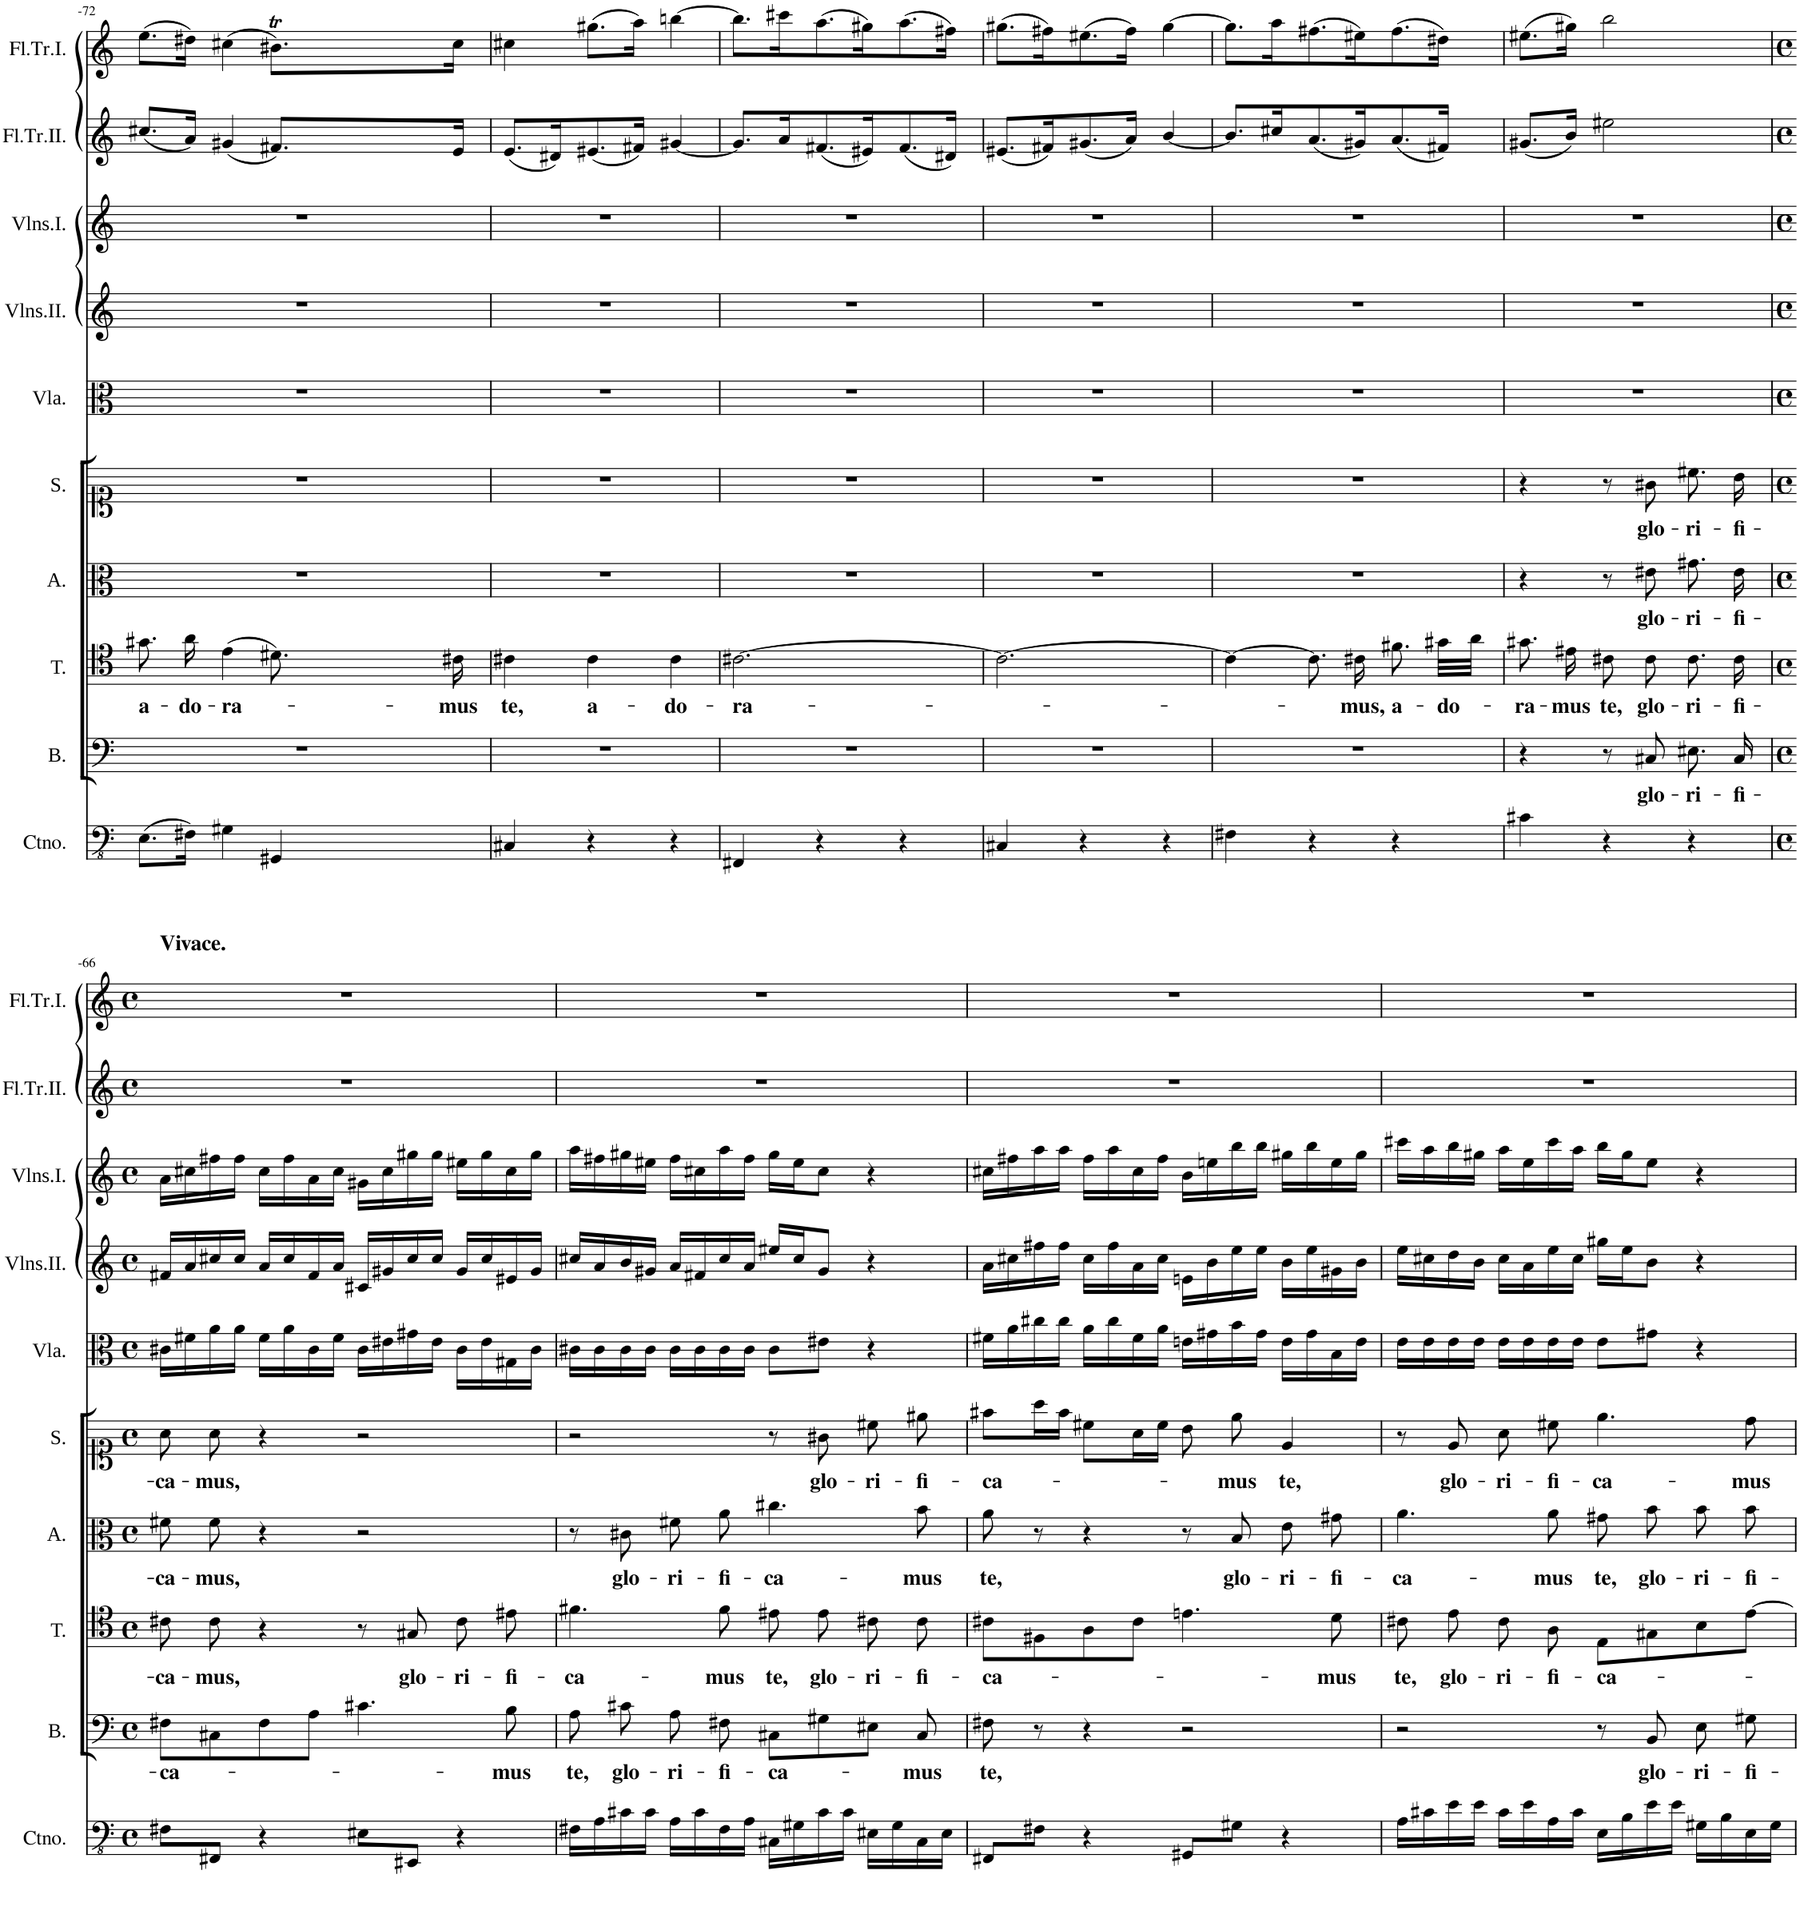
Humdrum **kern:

**kern	**kern	**text	**kern	**text	**kern	**text	**kern	**text	**kern	**kern	**kern	**kern	**kern
*part10	*part9	*part9	*part8	*part8	*part7	*part7	*part6	*part6	*part5	*part4	*part3	*part2	*part1
*staff10	*staff9	*staff9	*staff8	*staff8	*staff7	*staff7	*staff6	*staff6	*staff5	*staff4	*staff3	*staff2	*staff1
*I"Continuo.	*I"Basso.	*	*I"Tenore.	*	*I"Alto.	*	*I"Soprano.	*	*I"Viola	*I"Violino II.	*I"Violino I.	*I"Flauto Traverso II.	*I"Flauto Traverso I.
*I'Ctno.	*I'B.	*	*I'T.	*	*I'A.	*	*I'S.	*	*I'Vla.	*	*	*I'Fl.Tr.II.	*I'Fl.Tr.I.
!!LO:PB:g=z
*clefFv4	*clefF4	*	*clefC4	*	*clefC3	*	*clefC1	*	*clefC3	*clefG2	*clefG2	*clefG2	*clefG2
*k[]	*k[]	*	*k[]	*	*k[]	*	*k[]	*	*k[]	*k[]	*k[]	*k[]	*k[]
*M3/4	*M3/4	*	*M3/4	*	*M3/4	*	*M3/4	*	*M3/4	*M3/4	*M3/4	*M3/4	*M3/4
=72-	=72-	=72-	=72-	=72-	=72-	=72-	=72-	=72-	=72-	=72-	=72-	=72-	=72-
!	!	!	!	!LO:LY:b	!	!	!	!	!	!	!	!	!
*	*	*	*	*	*	*	*	*	*	*	*	*	*^
(8.EE\L	2.r	.	8.g#X\	a-	2.r	.	2.r	.	2.r	2.r	2.r	(8.cc#X/L	(8.ee\L	32ryy
!	!	!	!	!LO:LY:b	!	!	!	!	!	!	!	!	!	!
*	*	*	*	*	*	*	*	*	*	*	*	*	*v	*v
16FF#X\Jk)	.	.	16a\	-do-	.	.	.	.	.	.	.	16a/Jk)	16dd#X\Jk)
!	!	!	!	!LO:LY:b	!	!	!	!	!	!	!	!	!
4GG#X\	.	.	(4e\	-ra-	.	.	.	.	.	.	.	(4g#X/	(4cc#X\
4GGG#X/	.	.	8.d#X\)	.	.	.	.	.	.	.	.	8.f#X/L)	8.b#Xt\L)
*	*	*	*	*	*	*	*	*	*	*	*	*	*^
.	.	.	.	.	.	.	.	.	.	.	.	.	.	32cc#!LLL
.	.	.	.	.	.	.	.	.	.	.	.	.	.	32dd#!
.	.	.	.	.	.	.	.	.	.	.	.	.	.	32cc#!
.	.	.	.	.	.	.	.	.	.	.	.	.	.	32b#!
.	.	.	.	.	.	.	.	.	.	.	.	.	.	32dd#!JJJ
!	!	!	!	!LO:LY:b	!	!	!	!	!	!	!	!	!	!
.	.	.	16c#X\	-mus	.	.	.	.	.	.	.	16e/Jk	16cc#\Jk	16ryy
=71-	=71-	=71-	=71-	=71-	=71-	=71-	=71-	=71-	=71-	=71-	=71-	=71-	=71-	=71-
!	!	!	!	!LO:LY:b	!	!	!	!	!	!	!	!	!	!
*	*	*	*	*	*	*	*	*	*	*	*	*	*v	*v
4CC#X/	2.r	.	4c#X\	te,	2.r	.	2.r	.	2.r	2.r	2.r	(8.e/L	4cc#X\
.	.	.	.	.	.	.	.	.	.	.	.	16d#X/K)	.
!	!	!	!	!LO:LY:b	!	!	!	!	!	!	!	!	!
4r	.	.	4c#\	a-	.	.	.	.	.	.	.	(8.e#X/	(8.gg#X\L
.	.	.	.	.	.	.	.	.	.	.	.	16f#X/Jk)	16aa\Jk)
!	!	!	!	!LO:LY:b	!	!	!	!	!	!	!	!	!
4r	.	.	4c#\	-do-	.	.	.	.	.	.	.	[4g#X/	[4bbn\
=70-	=70-	=70-	=70-	=70-	=70-	=70-	=70-	=70-	=70-	=70-	=70-	=70-	=70-
!	!	!	!	!LO:LY:b	!	!	!	!	!	!	!	!	!
4FFF#X/	2.r	.	[2.c#X\	-ra-	2.r	.	2.r	.	2.r	2.r	2.r	8.g#/L]	8.bb\L]
.	.	.	.	.	.	.	.	.	.	.	.	16a/K	16ccc#X\K
4r	.	.	.	.	.	.	.	.	.	.	.	(8.f#X/	(8.aa\
.	.	.	.	.	.	.	.	.	.	.	.	16e#X/K)	16gg#X\K)
4r	.	.	.	.	.	.	.	.	.	.	.	(8.f#/	(8.aa\
.	.	.	.	.	.	.	.	.	.	.	.	16d#X/Jk)	16ff#X\Jk)
=69-	=69-	=69-	=69-	=69-	=69-	=69-	=69-	=69-	=69-	=69-	=69-	=69-	=69-
4CC#X/	2.r	.	2.c#\_	.	2.r	.	2.r	.	2.r	2.r	2.r	(8.e#X/L	(8.gg#X\L
.	.	.	.	.	.	.	.	.	.	.	.	16f#X/K)	16ff#X\K)
4r	.	.	.	.	.	.	.	.	.	.	.	(8.g#X/	(8.ee#X\
.	.	.	.	.	.	.	.	.	.	.	.	16a/Jk)	16ff#\Jk)
4r	.	.	.	.	.	.	.	.	.	.	.	[4b/	[4gg#\
=68-	=68-	=68-	=68-	=68-	=68-	=68-	=68-	=68-	=68-	=68-	=68-	=68-	=68-
4FF#X\	2.r	.	4c#\_	.	2.r	.	2.r	.	2.r	2.r	2.r	8.b/L]	8.gg#\L]
.	.	.	.	.	.	.	.	.	.	.	.	16cc#X/K	16aa\K
4r	.	.	8.c#\]	.	.	.	.	.	.	.	.	(8.a/	(8.ff#X\
!	!	!	!	!LO:LY:b	!	!	!	!	!	!	!	!	!
.	.	.	16c#X\	-mus,	.	.	.	.	.	.	.	16g#X/K)	16ee#X\K)
!	!	!	!	!LO:LY:b	!	!	!	!	!	!	!	!	!
4r	.	.	8.f#X\	a-	.	.	.	.	.	.	.	(8.a/	(8.ff#\
!	!	!	!	!LO:LY:b	!	!	!	!	!	!	!	!	!
.	.	.	32g#X\LLL	-do-	.	.	.	.	.	.	.	16f#X/Jk)	16dd#X\Jk)
.	.	.	32a\JJJ	.	.	.	.	.	.	.	.	.	.
=67-	=67-	=67-	=67-	=67-	=67-	=67-	=67-	=67-	=67-	=67-	=67-	=67-	=67-
!	!	!	!	!LO:LY:b	!	!	!	!	!	!	!	!	!
4C#X\	4r	.	8.g#X\	-ra-	4r	.	4r	.	2.r	2.r	2.r	(8.g#X/L	(8.ee#X\L
!	!	!	!	!LO:LY:b	!	!	!	!	!	!	!	!	!
.	.	.	16e#X\	-mus	.	.	.	.	.	.	.	16b/Jk)	16gg#X\Jk)
!	!	!	!	!LO:LY:b	!	!	!	!	!	!	!	!	!
4r	8r	.	8c#X\	te,	8r	.	8r	.	.	.	.	2ee#X\	2bb\
!	!	!LO:LY:b	!	!LO:LY:b	!	!LO:LY:b	!	!LO:LY:b	!	!	!	!	!
.	8C#X/	glo-	8c#\	glo-	8e#X\	glo-	8g#X\	glo-	.	.	.	.	.
!	!	!LO:LY:b	!	!LO:LY:b	!	!LO:LY:b	!	!LO:LY:b	!	!	!	!	!
4r	8.E#X\	-ri-	8.c#\	-ri-	8.g#X\L	-ri-	8.cc#X\	-ri-	.	.	.	.	.
!	!	!LO:LY:b	!	!LO:LY:b	!	!LO:LY:b	!	!LO:LY:b	!	!	!	!	!
.	16C#/	-fi-	16c#\	-fi-	16e#\Jk	-fi-	16b\	-fi-	.	.	.	.	.
!!LO:LB:g=z
=66-	=66-	=66-	=66-	=66-	=66-	=66-	=66-	=66-	=66-	=66-	=66-	=66-	=66-
*M4/4	*M4/4	*	*M4/4	*	*M4/4	*	*M4/4	*	*M4/4	*M4/4	*M4/4	*M4/4	*M4/4
*met(c)	*met(c)	*	*met(c)	*	*met(c)	*	*met(c)	*	*met(c)	*met(c)	*met(c)	*met(c)	*met(c)
!	!	!	!	!	!	!	!	!	!	!	!	!	!LO:TX:a:B:t=Vivace.
!	!	!LO:LY:b	!	!LO:LY:b	!	!LO:LY:b	!	!LO:LY:b	!	!	!	!	!
8FF#X\L	8F#X\L	-ca-	8c#X\	-ca-	8f#X\L	-ca-	8a\	-ca-	16c#X\LL	16f#X/LL	16a\LL	1r	1r
.	.	.	.	.	.	.	.	.	16f#X\	16a/	16cc#X\	.	.
!	!	!	!	!LO:LY:b	!	!LO:LY:b	!	!LO:LY:b	!	!	!	!	!
8FFF#X/J	8C#X\	.	8c#\	-mus,	8f#\J	-mus,	8a\	-mus,	16a\	16cc#X/	16ff#X\	.	.
.	.	.	.	.	.	.	.	.	16a\JJ	16cc#/JJ	16ff#\JJ	.	.
4r	8F#\	.	4r	.	4r	.	4r	.	16f#\LL	16a/LL	16cc#\LL	.	.
.	.	.	.	.	.	.	.	.	16a\	16cc#/	16ff#\	.	.
.	8A\J	.	.	.	.	.	.	.	16c#\	16f#/	16a\	.	.
.	.	.	.	.	.	.	.	.	16f#\JJ	16a/JJ	16cc#\JJ	.	.
8EE#X\L	4.c#X\	.	8r	.	2r	.	2r	.	16c#\LL	16c#X/LL	16g#X\LL	.	.
.	.	.	.	.	.	.	.	.	16e#X\	16g#X/	16cc#\	.	.
!	!	!	!	!LO:LY:b	!	!	!	!	!	!	!	!	!
8EEE#X/J	.	.	8G#X/	glo-	.	.	.	.	16g#X\	16cc#/	16gg#X\	.	.
.	.	.	.	.	.	.	.	.	16e#\JJ	16cc#/JJ	16gg#\JJ	.	.
!	!	!	!	!LO:LY:b	!	!	!	!	!	!	!	!	!
4r	.	.	8c#\	-ri-	.	.	.	.	16c#\LL	16g#/LL	16ee#X\LL	.	.
.	.	.	.	.	.	.	.	.	16e#\	16cc#/	16gg#\	.	.
!	!	!LO:LY:b	!	!LO:LY:b	!	!	!	!	!	!	!	!	!
.	8B\	-mus	8e#X\	-fi-	.	.	.	.	16G#X\	16e#X/	16cc#\	.	.
.	.	.	.	.	.	.	.	.	16c#\JJ	16g#/JJ	16gg#\JJ	.	.
=65-	=65-	=65-	=65-	=65-	=65-	=65-	=65-	=65-	=65-	=65-	=65-	=65-	=65-
!	!	!LO:LY:b	!	!LO:LY:b	!	!	!	!	!	!	!	!	!
16FF#X\LL	8A\	te,	4.f#X\	-ca-	8r	.	2r	.	16c#X\LL	16cc#X/LL	16aa\LL	1r	1r
16AA\	.	.	.	.	.	.	.	.	16c#\	16a/	16ff#X\	.	.
!	!	!LO:LY:b	!	!	!	!LO:LY:b	!	!	!	!	!	!	!
16C#X\	8c#X\	glo-	.	.	8c#X\	glo-	.	.	16c#\	16b/	16gg#X\	.	.
16C#\JJ	.	.	.	.	.	.	.	.	16c#\JJ	16g#X/JJ	16ee#X\JJ	.	.
!	!	!LO:LY:b	!	!	!	!LO:LY:b	!	!	!	!	!	!	!
16AA\LL	8A\	-ri-	.	.	8f#X\L	-ri-	.	.	16c#\LL	16a/LL	16ff#\LL	.	.
16C#\	.	.	.	.	.	.	.	.	16c#\	16f#X/	16cc#X\	.	.
!	!	!LO:LY:b	!	!LO:LY:b	!	!LO:LY:b	!	!	!	!	!	!	!
16FF#\	8F#X\	-fi-	8f#\	-mus	8a\J	-fi-	.	.	16c#\	16cc#/	16aa\	.	.
16AA\JJ	.	.	.	.	.	.	.	.	16c#\JJ	16a/JJ	16ff#\JJ	.	.
!	!	!LO:LY:b	!	!LO:LY:b	!	!LO:LY:b	!	!	!	!	!	!	!
16CC#X\LL	8C#X\L	-ca-	8e#X\	te,	4.cc#X\	-ca-	8r	.	8c#\L	16ee#X/LL	16gg#\LL	.	.
16GG#X\	.	.	.	.	.	.	.	.	.	16cc#/J	16ee#\J	.	.
!	!	!	!	!LO:LY:b	!	!	!	!LO:LY:b	!	!	!	!	!
16C#\	8G#X\	.	8e#\	glo-	.	.	8g#X\	glo-	8e#X\J	8g#/J	8cc#\J	.	.
16C#\JJ	.	.	.	.	.	.	.	.	.	.	.	.	.
!	!	!	!	!LO:LY:b	!	!	!	!LO:LY:b	!	!	!	!	!
16EE#X\LL	8E#X\J	.	8c#X\	-ri-	.	.	8cc#X\	-ri-	4r	4r	4r	.	.
16GG#\	.	.	.	.	.	.	.	.	.	.	.	.	.
!	!	!LO:LY:b	!	!LO:LY:b	!	!LO:LY:b	!	!LO:LY:b	!	!	!	!	!
16CC#\	8C#/	-mus	8c#\	-fi-	8b\	-mus	8ee#X\	-fi-	.	.	.	.	.
16EE#\JJ	.	.	.	.	.	.	.	.	.	.	.	.	.
=64-	=64-	=64-	=64-	=64-	=64-	=64-	=64-	=64-	=64-	=64-	=64-	=64-	=64-
!	!	!LO:LY:b	!	!LO:LY:b	!	!LO:LY:b	!	!LO:LY:b	!	!	!	!	!
8FFF#X/L	8F#X\	te,	8c#X\L	-ca-	8a\	te,	8ff#X\L	-ca-	16f#X\LL	16a\LL	16cc#X\LL	1r	1r
.	.	.	.	.	.	.	.	.	16a\	16cc#X\	16ff#X\	.	.
8FF#X\J	8r	.	8F#X\	.	8r	.	16aa\L	.	16cc#X\	16ff#X\	16aa\	.	.
.	.	.	.	.	.	.	16ff#\JJ	.	16cc#\JJ	16ff#\JJ	16aa\JJ	.	.
4r	4r	.	8A\	.	4r	.	8cc#X\L	.	16a\LL	16cc#\LL	16ff#\LL	.	.
.	.	.	.	.	.	.	.	.	16cc#\	16ff#\	16aa\	.	.
.	.	.	8c#\J	.	.	.	16a\L	.	16f#\	16a\	16cc#\	.	.
.	.	.	.	.	.	.	16cc#\JJ	.	16a\JJ	16cc#\JJ	16ff#\JJ	.	.
8GGG#X/L	2r	.	4.en\	.	8r	.	8b\	.	16en\LL	16en\LL	16b\LL	.	.
.	.	.	.	.	.	.	.	.	16g#X\	16b\	16een\	.	.
!	!	!	!	!	!	!LO:LY:b	!	!LO:LY:b	!	!	!	!	!
8GG#X\J	.	.	.	.	8B/	glo-	8ee\	-mus	16b\	16ee\	16bb\	.	.
.	.	.	.	.	.	.	.	.	16g#\JJ	16ee\JJ	16bb\JJ	.	.
!	!	!	!	!	!	!LO:LY:b	!	!LO:LY:b	!	!	!	!	!
4r	.	.	.	.	8e\L	-ri-	4e/	te,	16e\LL	16b\LL	16gg#X\LL	.	.
.	.	.	.	.	.	.	.	.	16g#\	16ee\	16bb\	.	.
!	!	!	!	!LO:LY:b	!	!LO:LY:b	!	!	!	!	!	!	!
.	.	.	8d\	-mus	8g#X\J	-fi-	.	.	16B\	16g#X\	16ee\	.	.
.	.	.	.	.	.	.	.	.	16e\JJ	16b\JJ	16gg#\JJ	.	.
=63-	=63-	=63-	=63-	=63-	=63-	=63-	=63-	=63-	=63-	=63-	=63-	=63-	=63-
!	!	!	!	!LO:LY:b	!	!LO:LY:b	!	!	!	!	!	!	!
16AA\LL	2r	.	8c#X\	te,	4.a\	-ca-	8r	.	16e\LL	16ee\LL	16ccc#X\LL	1r	1r
16C#X\	.	.	.	.	.	.	.	.	16e\	16cc#X\	16aa\	.	.
!	!	!	!	!LO:LY:b	!	!	!	!LO:LY:b	!	!	!	!	!
16E\	.	.	8e\	glo-	.	.	8e/	glo-	16e\	16dd\	16bb\	.	.
16E\JJ	.	.	.	.	.	.	.	.	16e\JJ	16b\JJ	16gg#X\JJ	.	.
!	!	!	!	!LO:LY:b	!	!	!	!LO:LY:b	!	!	!	!	!
16C#\LL	.	.	8c#\	-ri-	.	.	8a\	-ri-	16e\LL	16cc#\LL	16aa\LL	.	.
16E\	.	.	.	.	.	.	.	.	16e\	16a\	16ee\	.	.
!	!	!	!	!LO:LY:b	!	!LO:LY:b	!	!LO:LY:b	!	!	!	!	!
16AA\	.	.	8A\	-fi-	8a\	-mus	8cc#X\	-fi-	16e\	16ee\	16ccc#\	.	.
16C#\JJ	.	.	.	.	.	.	.	.	16e\JJ	16cc#\JJ	16aa\JJ	.	.
!	!	!	!	!LO:LY:b	!	!LO:LY:b	!	!LO:LY:b	!	!	!	!	!
16EE\LL	8r	.	8E\L	-ca-	8g#X\L	te,	4.ee\	-ca-	8e\L	16gg#X\LL	16bb\LL	.	.
16BB\	.	.	.	.	.	.	.	.	.	16ee\J	16gg#\J	.	.
!	!	!LO:LY:b	!	!	!	!LO:LY:b	!	!	!	!	!	!	!
16E\	8BB/	glo-	8G#X\	.	8b\J	glo-	.	.	8g#X\J	8b\J	8ee\J	.	.
16E\JJ	.	.	.	.	.	.	.	.	.	.	.	.	.
!	!	!LO:LY:b	!	!	!	!LO:LY:b	!	!	!	!	!	!	!
16GG#X\LL	8E\	-ri-	8B\	.	8b\L	-ri-	.	.	4r	4r	4r	.	.
16BB\	.	.	.	.	.	.	.	.	.	.	.	.	.
!	!	!LO:LY:b	!	!	!	!LO:LY:b	!	!LO:LY:b	!	!	!	!	!
16EE\	8G#X\	-fi-	[8e\J	.	8b\J	-fi-	8dd\	-mus	.	.	.	.	.
16GG#\JJ	.	.	.	.	.	.	.	.	.	.	.	.	.
=	=	=	=	=	=	=	=	=	=	=	=	=	=
*-	*-	*-	*-	*-	*-	*-	*-	*-	*-	*-	*-	*-	*-
